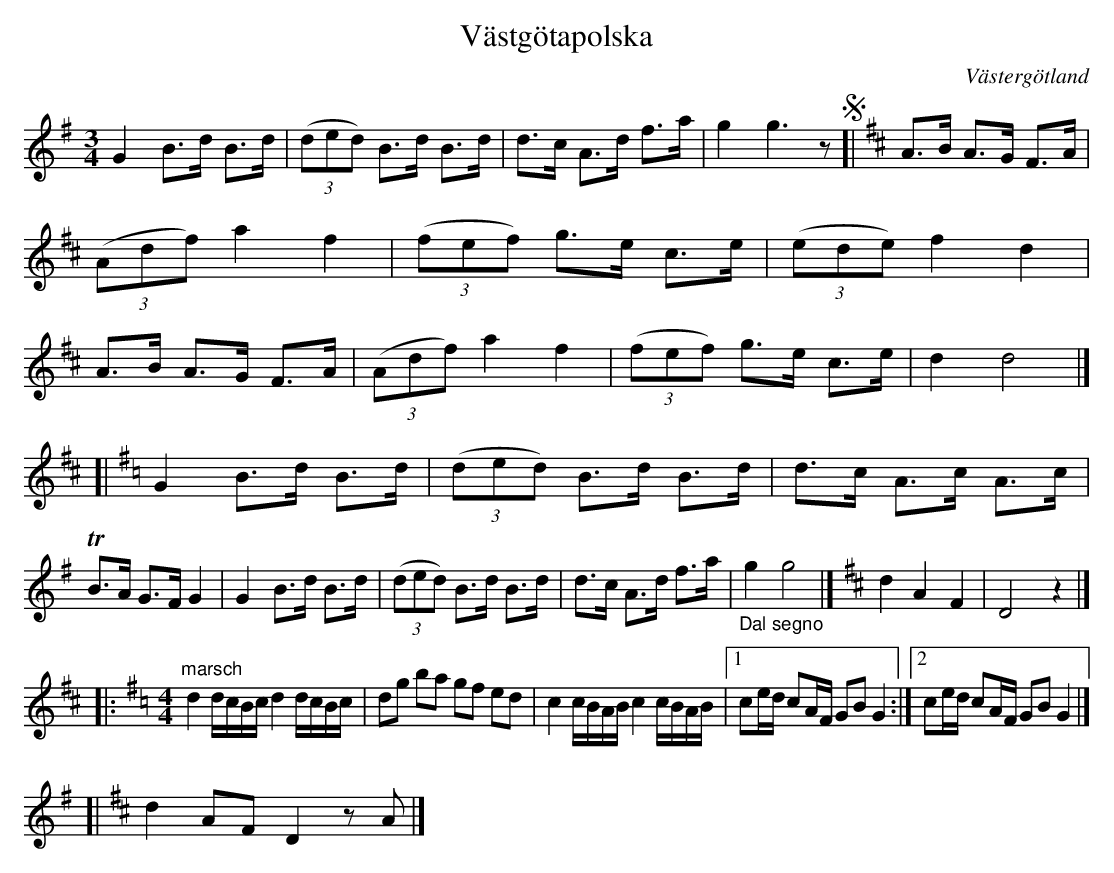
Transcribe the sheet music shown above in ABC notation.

X:1
T:Västgötapolska
O:Västergötland
Västgötapolska
År 1906 fanns i Göteborg en förening »Norden», som till en större festlighet önskade få en ny folkdans på programmet, enär man ansåg att likaväl som det fanns en östgötapolska, kunde det väl också finnas en Västgötapolska. Fru Lotten Åström, Selinders elev, fick i uppdrag att komponera en dans, vilken måste sägas återspegla något av Selinderska danskonsten.
Marschen finnes ej i Svenska Folkdanser.
M:3/4
L:1/16
K:G
G4 B3d B3d| ((3d2e2d2) B3d B3d |d3c A3d f3a | g4 g6 z2!segno![|[K:D] A3B A3G F3A |((3A2d2f2) a4 f4 | ((3f2e2f2) g3e c3e | ((3e2d2e2) f4 d4 | A3B A3G F3A | ((3A2d2f2) a4 f4 |((3f2e2f2) g3e c3e | d4 d8 |]
[|[K:G] G4 B3d B3d | ((3d2e2d2) B3d B3d | d3c A3c A3c | TB3A G3F G4 | G4 B3d B3d | ((3d2e2d2) B3d B3d | d3c A3d f3a |"_Dal segno" g4 g8 |][K:D] d4 A4 F4 | D8 z4 |]
[|:"marsch"[M:4/4][K:G] d4 dcBc d4 dcBc | d2g2 b2a2 g2f2 e2d2| c4 cBAB c4 cBAB |1 c2ed c2AF G2B2 G4 :|2 c2ed c2AF G2B2 G4 |]
[|[K:D] d4 A2F2 D4 z2 A2|]
